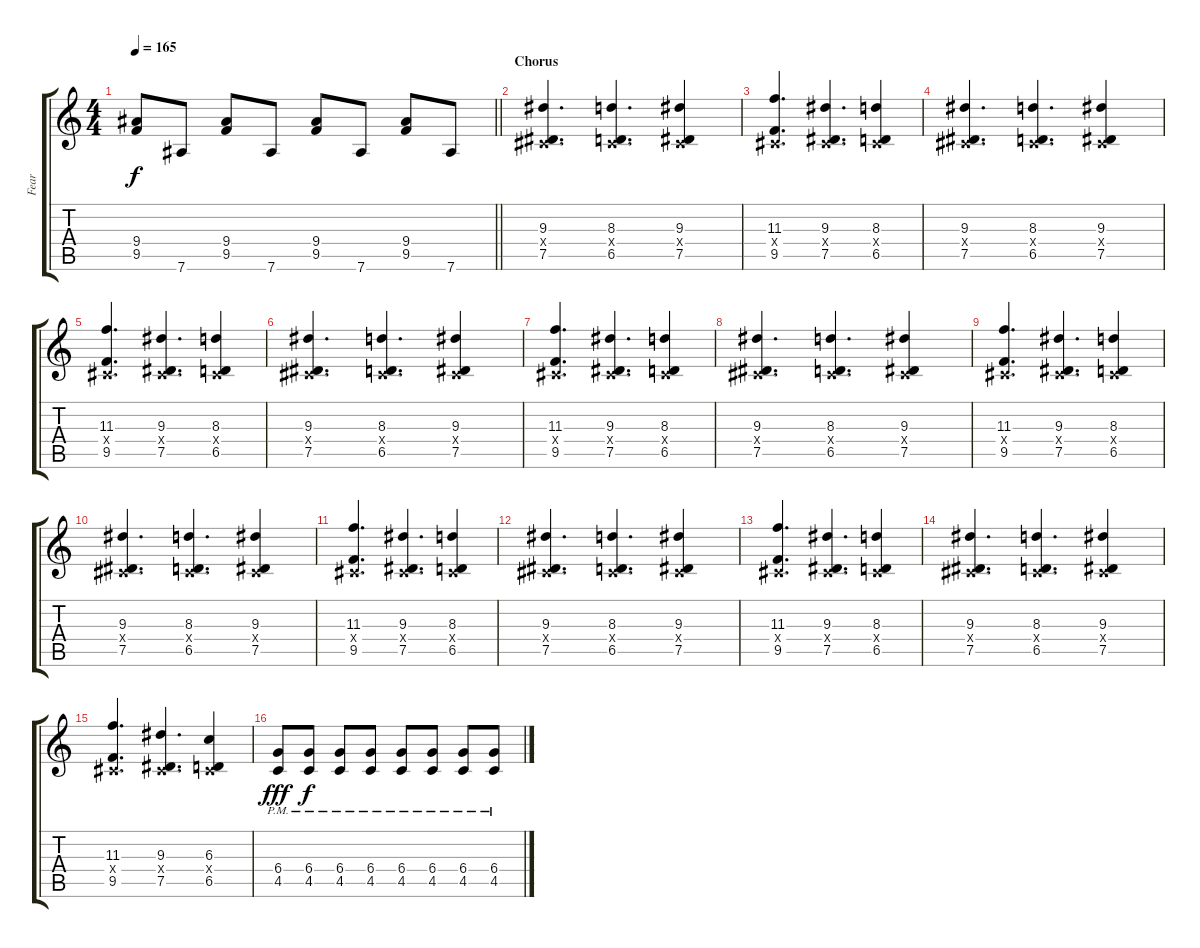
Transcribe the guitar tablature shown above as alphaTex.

\track ("Fear" "Fear") {instrument distortionguitar}
\staff {score tabs}
\tuning (Eb4 Bb3 Gb3 Db3 Ab2 Eb2) {hide}
\ts (4 4)
\tempo 165
\clef g2
\barLineRight lightlight
\ks c
(9.4 9.5).8{dy f} 7.6.8 (9.4 9.5).8 7.6.8 (9.4 9.5).8 7.6.8 (9.4 9.5).8 7.6.8 |
\section ("" "Chorus")
(9.3 0.4{x} 7.5).4{d} (8.3 0.4{x} 6.5).4{d} (9.3 0.4{x} 7.5).4 |
(11.3 0.4{x} 9.5).4{d} (9.3 0.4{x} 7.5).4{d} (8.3 0.4{x} 6.5).4 |
(9.3 0.4{x} 7.5).4{d} (8.3 0.4{x} 6.5).4{d} (9.3 0.4{x} 7.5).4 |
(11.3 0.4{x} 9.5).4{d} (9.3 0.4{x} 7.5).4{d} (8.3 0.4{x} 6.5).4 |
(9.3 0.4{x} 7.5).4{d} (8.3 0.4{x} 6.5).4{d} (9.3 0.4{x} 7.5).4 |
(11.3 0.4{x} 9.5).4{d} (9.3 0.4{x} 7.5).4{d} (8.3 0.4{x} 6.5).4 |
(9.3 0.4{x} 7.5).4{d} (8.3 0.4{x} 6.5).4{d} (9.3 0.4{x} 7.5).4 |
(11.3 0.4{x} 9.5).4{d} (9.3 0.4{x} 7.5).4{d} (8.3 0.4{x} 6.5).4 |
(9.3 0.4{x} 7.5).4{d} (8.3 0.4{x} 6.5).4{d} (9.3 0.4{x} 7.5).4 |
(11.3 0.4{x} 9.5).4{d} (9.3 0.4{x} 7.5).4{d} (8.3 0.4{x} 6.5).4 |
(9.3 0.4{x} 7.5).4{d} (8.3 0.4{x} 6.5).4{d} (9.3 0.4{x} 7.5).4 |
(11.3 0.4{x} 9.5).4{d} (9.3 0.4{x} 7.5).4{d} (8.3 0.4{x} 6.5).4 |
(9.3 0.4{x} 7.5).4{d} (8.3 0.4{x} 6.5).4{d} (9.3 0.4{x} 7.5).4 |
(11.3 0.4{x} 9.5).4{d} (9.3 0.4{x} 7.5).4{d} (6.3 0.4{x} 6.5).4 |
(6.4 4.5{pm}).8{dy fff} (6.4{pm} 4.5{pm}).8{dy f} (6.4{pm} 4.5{pm}).8 (6.4{pm} 4.5{pm}).8 (6.4{pm} 4.5{pm}).8 (6.4{pm} 4.5{pm}).8 (6.4{pm} 4.5{pm}).8 (6.4{pm} 4.5{pm}).8
